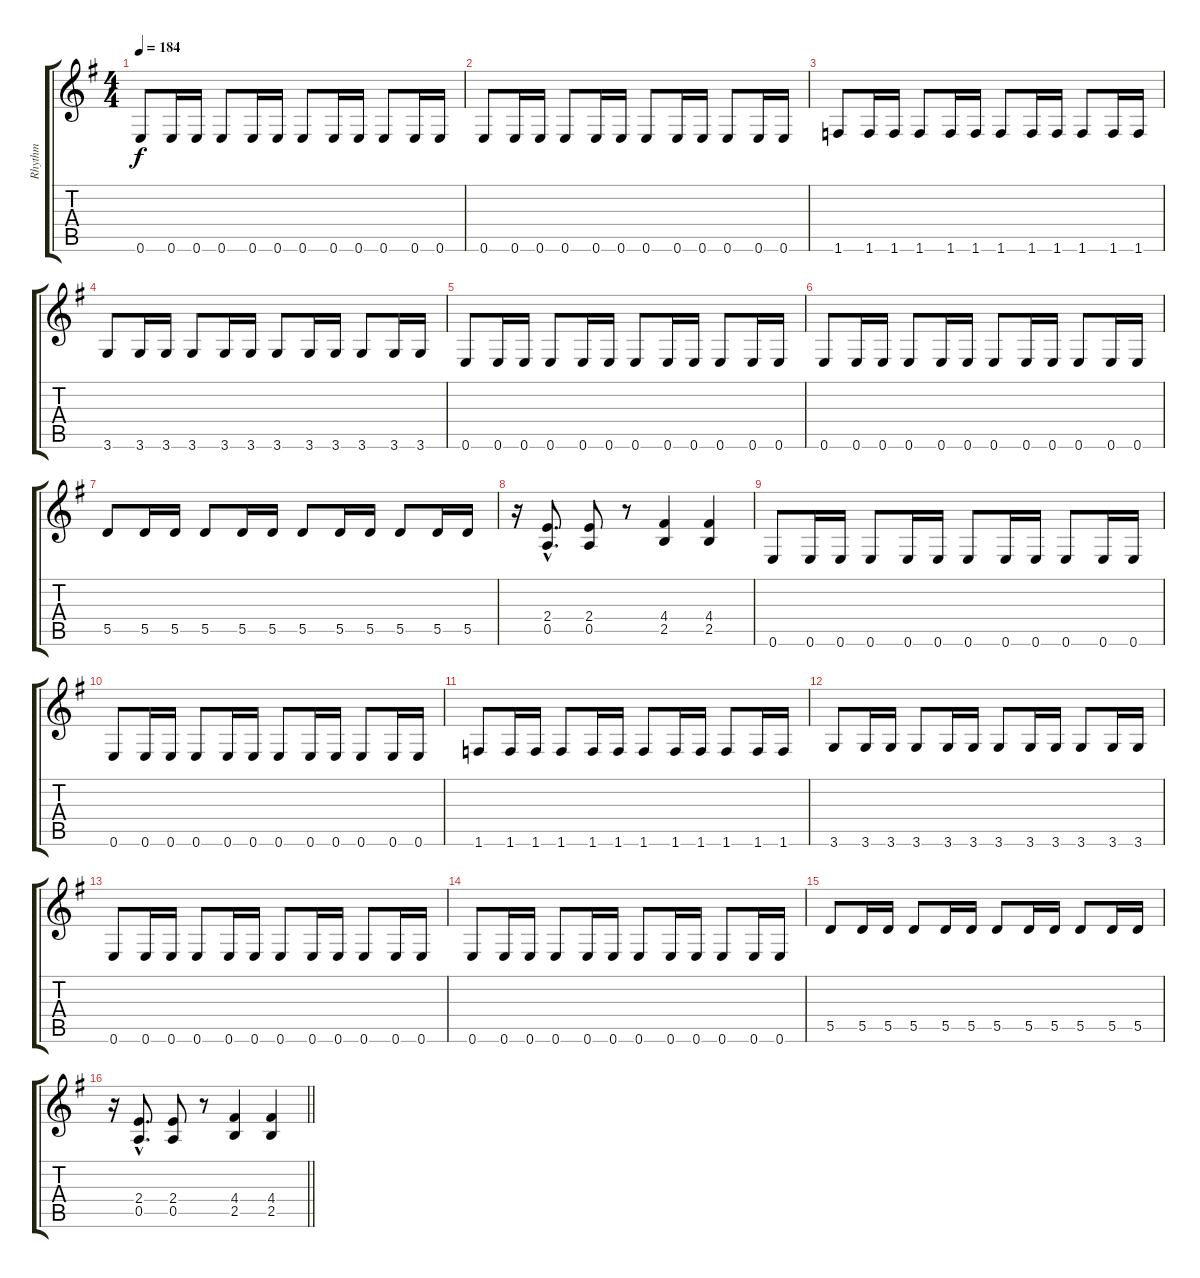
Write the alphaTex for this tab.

\track ("Rhythm" "Rhythm") {instrument distortionguitar}
\staff {score tabs}
\tuning (E4 B3 G3 D3 A2 E2) {hide}
\ts (4 4)
\tempo 184
\clef g2
\ks eminor
0.6.8{dy f} 0.6.16 0.6.16 0.6.8 0.6.16 0.6.16 0.6.8 0.6.16 0.6.16 0.6.8 0.6.16 0.6.16 |
0.6.8 0.6.16 0.6.16 0.6.8 0.6.16 0.6.16 0.6.8 0.6.16 0.6.16 0.6.8 0.6.16 0.6.16 |
1.6.8 1.6.16 1.6.16 1.6.8 1.6.16 1.6.16 1.6.8 1.6.16 1.6.16 1.6.8 1.6.16 1.6.16 |
3.6.8 3.6.16 3.6.16 3.6.8 3.6.16 3.6.16 3.6.8 3.6.16 3.6.16 3.6.8 3.6.16 3.6.16 |
0.6.8 0.6.16 0.6.16 0.6.8 0.6.16 0.6.16 0.6.8 0.6.16 0.6.16 0.6.8 0.6.16 0.6.16 |
0.6.8 0.6.16 0.6.16 0.6.8 0.6.16 0.6.16 0.6.8 0.6.16 0.6.16 0.6.8 0.6.16 0.6.16 |
5.5.8 5.5.16 5.5.16 5.5.8 5.5.16 5.5.16 5.5.8 5.5.16 5.5.16 5.5.8 5.5.16 5.5.16 |
r.16 (2.4{hac} 0.5{hac}).8{d} (2.4 0.5).8 r.8 (4.4 2.5).4 (4.4 2.5).4 |
0.6.8 0.6.16 0.6.16 0.6.8 0.6.16 0.6.16 0.6.8 0.6.16 0.6.16 0.6.8 0.6.16 0.6.16 |
0.6.8 0.6.16 0.6.16 0.6.8 0.6.16 0.6.16 0.6.8 0.6.16 0.6.16 0.6.8 0.6.16 0.6.16 |
1.6.8 1.6.16 1.6.16 1.6.8 1.6.16 1.6.16 1.6.8 1.6.16 1.6.16 1.6.8 1.6.16 1.6.16 |
3.6.8 3.6.16 3.6.16 3.6.8 3.6.16 3.6.16 3.6.8 3.6.16 3.6.16 3.6.8 3.6.16 3.6.16 |
0.6.8 0.6.16 0.6.16 0.6.8 0.6.16 0.6.16 0.6.8 0.6.16 0.6.16 0.6.8 0.6.16 0.6.16 |
0.6.8 0.6.16 0.6.16 0.6.8 0.6.16 0.6.16 0.6.8 0.6.16 0.6.16 0.6.8 0.6.16 0.6.16 |
5.5.8 5.5.16 5.5.16 5.5.8 5.5.16 5.5.16 5.5.8 5.5.16 5.5.16 5.5.8 5.5.16 5.5.16 |
\barLineRight lightlight
r.16 (2.4{hac} 0.5{hac}).8{d} (2.4 0.5).8 r.8 (4.4 2.5).4 (4.4 2.5).4
